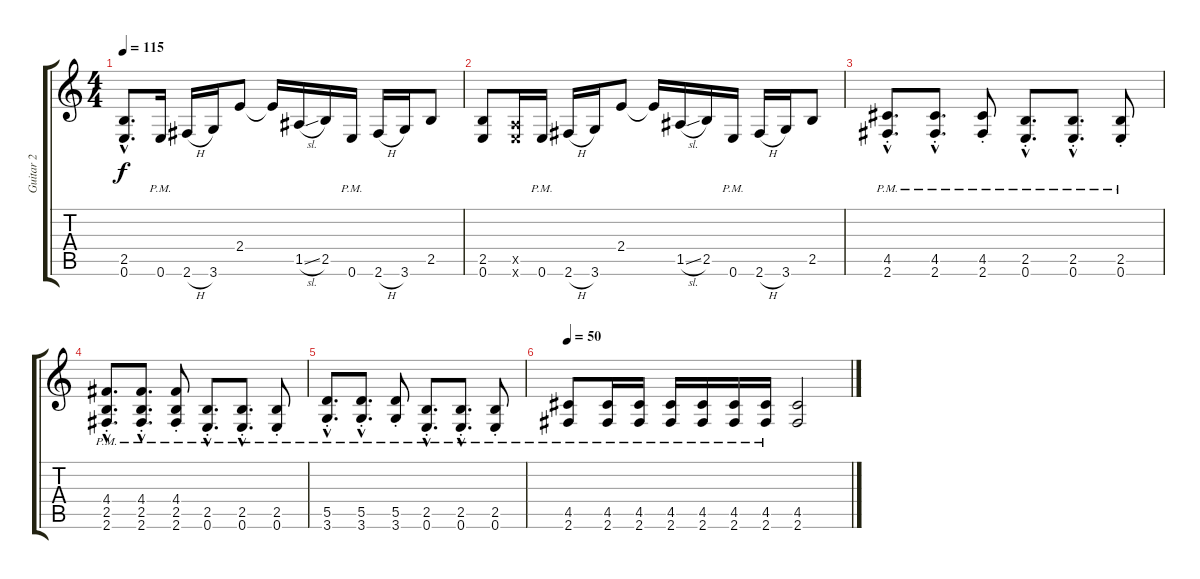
\track ("Guitar 2" "Guitar 2") {instrument overdrivenguitar}
\staff {score tabs}
\tuning (E4 B3 G3 D3 A2 E2) {hide}
\ts (4 4)
\tempo 115
\clef g2
\ks c
(2.5{hac} 0.6{hac}).8{d dy f} 0.6{pm}.16 2.6{h}.16 3.6.16 2.4.8 2.4{t}.16 1.5{sl}.16 2.5.16 0.6{pm}.16 2.6{h}.16 3.6.16 2.5.8 |
(2.5 0.6).8 (0.5{x} 0.6{x}).16 0.6{pm}.16 2.6{h}.16 3.6.16 2.4.8 2.4{t}.16 1.5{sl}.16 2.5.16 0.6{pm}.16 2.6{h}.16 3.6.16 2.5.8 |
(4.5{hac pm st} 2.6{hac pm st}).8{d} (4.5{hac pm st} 2.6{hac pm st}).8{d} (4.5{pm st} 2.6{pm st}).8 (2.5{hac pm st} 0.6{hac pm st}).8{d} (2.5{hac pm st} 0.6{hac pm st}).8{d} (2.5{pm st} 0.6{pm st}).8 |
(4.4{hac pm st} 2.5{hac pm st} 2.6{hac pm st}).8{d} (4.4{hac pm st} 2.5{hac pm st} 2.6{hac pm st}).8{d} (4.4{pm st} 2.5{pm st} 2.6{pm st}).8 (2.5{hac pm st} 0.6{hac pm st}).8{d} (2.5{hac pm st} 0.6{hac pm st}).8{d} (2.5{pm st} 0.6{pm st}).8 |
(5.5{hac pm st} 3.6{hac pm st}).8{d} (5.5{hac pm st} 3.6{hac pm st}).8{d} (5.5{pm st} 3.6{pm st}).8 (2.5{hac pm st} 0.6{hac pm st}).8{d} (2.5{hac pm st} 0.6{hac pm st}).8{d} (2.5{pm st} 0.6{pm st}).8 |
\tempo 50
(4.5{pm} 2.6{pm}).8 (4.5{pm} 2.6{pm}).16 (4.5{pm} 2.6{pm}).16 (4.5{pm} 2.6{pm}).16 (4.5{pm} 2.6{pm}).16 (4.5{pm} 2.6{pm}).16 (4.5{pm} 2.6{pm}).16 (4.5 2.6).2
